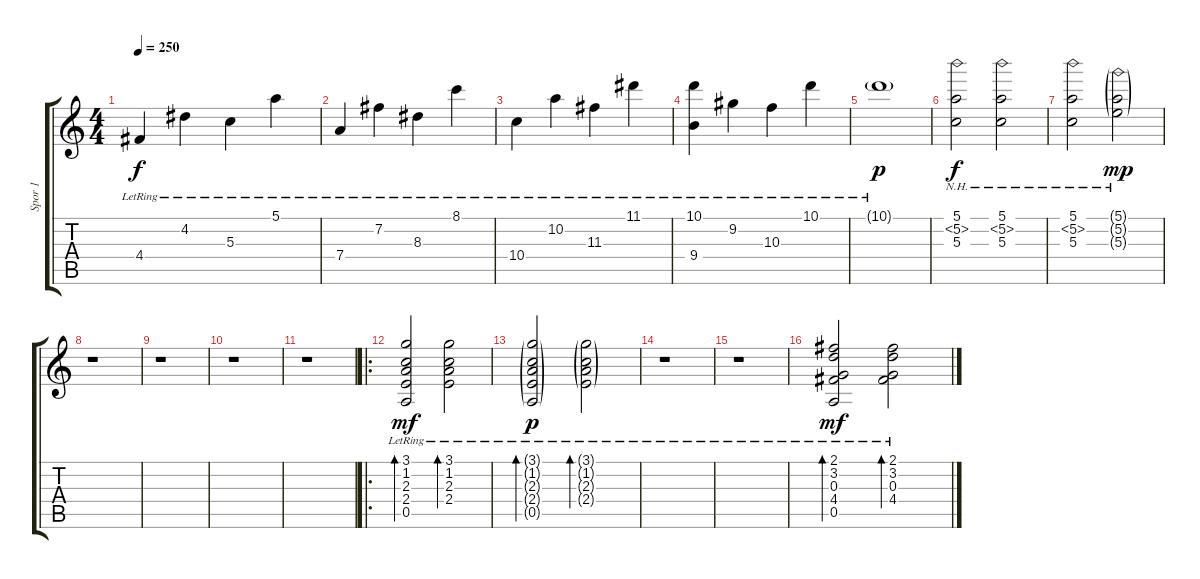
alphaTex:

\track ("Spor 1" "Spor 1") {instrument acousticguitarsteel}
\staff {score tabs}
\tuning (E4 B3 G3 D3 A2 E2) {hide}
\ts (4 4)
\tempo 250
\clef g2
\ks c
4.4{lr}.4{dy f} 4.2{lr}.4 5.3{lr}.4 5.1{lr}.4 |
7.4{lr}.4 7.2{lr}.4 8.3{lr}.4 8.1{lr}.4 |
10.4{lr}.4 10.2{lr}.4 11.3{lr}.4 11.1{lr}.4 |
(10.1{lr} 9.4{lr}).4 9.2{lr}.4 10.3{lr}.4 10.1{lr}.4 |
10.1{g lr}.1{dy p} |
(5.1 5.2{nh} 5.3).2{dy f} (5.1 5.2{nh} 5.3).2 |
(5.1 5.2{nh} 5.3).2 (5.1{g} 5.2{g} 5.3{nh g}).2{dy mp} |
r.1 |
r.1 |
r.1 |
r.1 |
\ro
(3.1 1.2 2.3{lr} 2.4 0.5).2{bd 480 dy mf} (3.1 1.2 2.3{lr} 2.4).2{bd 480} |
(3.1{g} 1.2{g} 2.3{g lr} 2.4{g} 0.5{g}).2{bd 480 dy p} (3.1{g} 1.2{g} 2.3{g lr} 2.4{g}).2{bd 480} |
r.1 |
r.1 |
(2.1 3.2 0.3{lr} 4.4 0.5).2{bd 480 dy mf} (2.1 3.2 0.3{lr} 4.4).2{bd 480}
